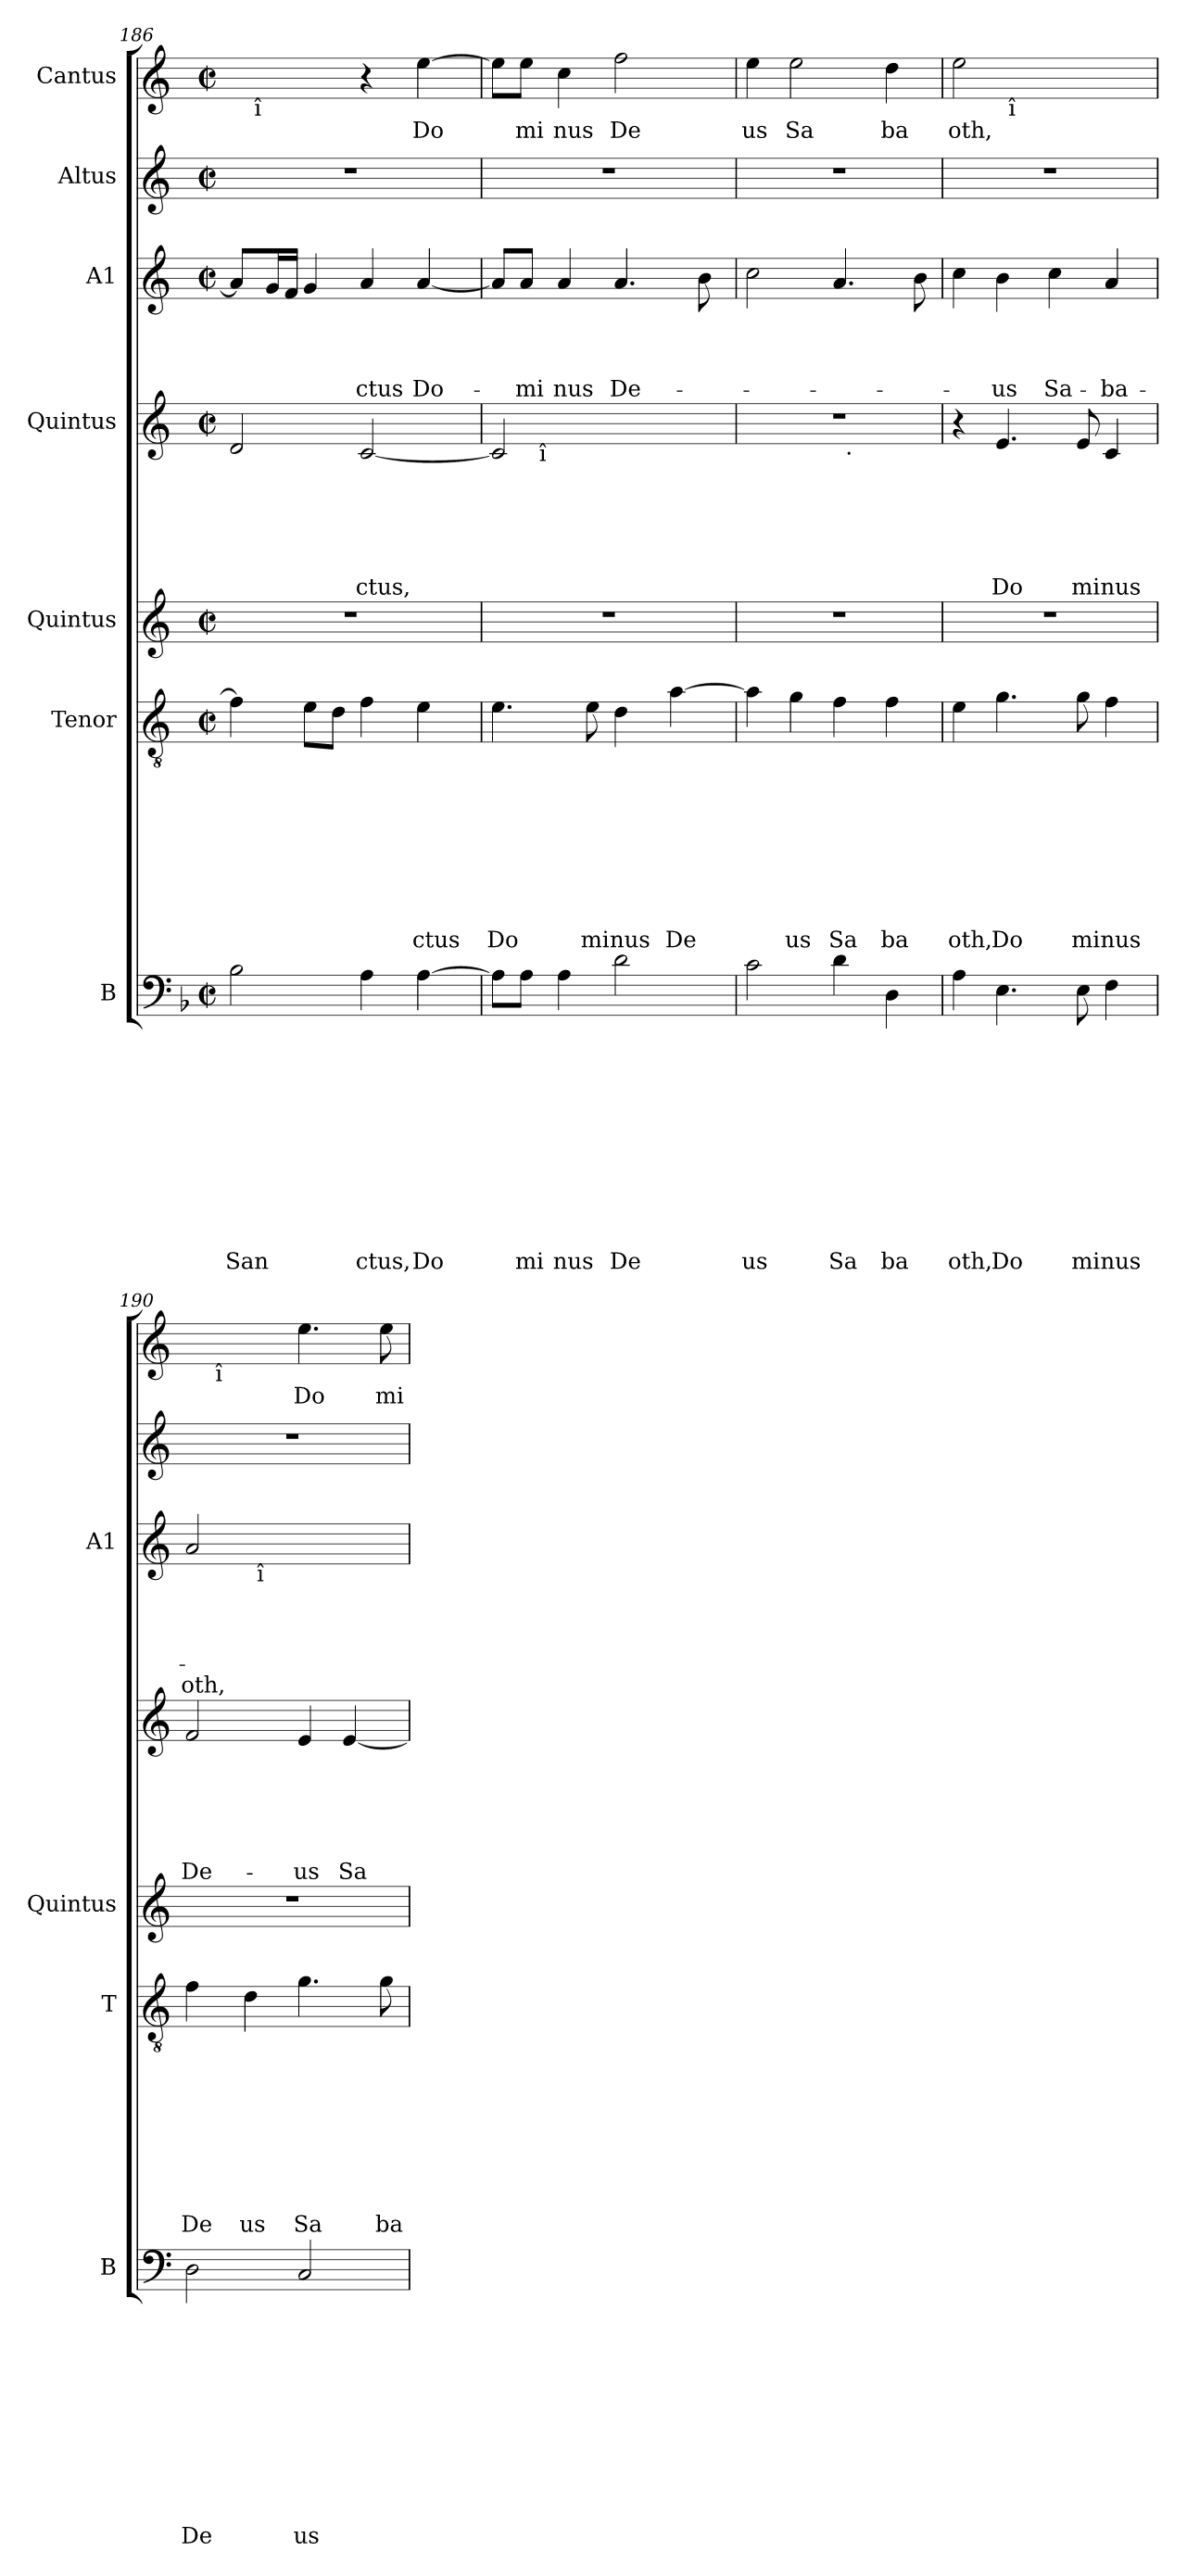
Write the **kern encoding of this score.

**kern	**text	**text	**text	**text	**text	**text	**text	**text	**text	**text	**text	**kern	**text	**text	**text	**text	**text	**text	**text	**text	**text	**kern	**kern	**text	**text	**text	**text	**text	**text	**kern	**text	**text	**text	**text	**text	**kern	**kern	**text
*part7	*part7	*part7	*part7	*part7	*part7	*part7	*part7	*part7	*part7	*part7	*part7	*part6	*part6	*part6	*part6	*part6	*part6	*part6	*part6	*part6	*part6	*part5	*part4	*part4	*part4	*part4	*part4	*part4	*part4	*part3	*part3	*part3	*part3	*part3	*part3	*part2	*part1	*part1
*staff7	*staff7	*staff7	*staff7	*staff7	*staff7	*staff7	*staff7	*staff7	*staff7	*staff7	*staff7	*staff6	*staff6	*staff6	*staff6	*staff6	*staff6	*staff6	*staff6	*staff6	*staff6	*staff5	*staff4	*staff4	*staff4	*staff4	*staff4	*staff4	*staff4	*staff3	*staff3	*staff3	*staff3	*staff3	*staff3	*staff2	*staff1	*staff1
*I"B	*	*	*	*	*	*	*	*	*	*	*	*I"Tenor	*	*	*	*	*	*	*	*	*	*I"Quintus	*I"Quintus	*	*	*	*	*	*	*I"A1	*	*	*	*	*	*I"Altus	*I"Cantus	*
*I'B	*	*	*	*	*	*	*	*	*	*	*	*I'T	*	*	*	*	*	*	*	*	*	*I'Quintus	*	*	*	*	*	*	*	*I'A1	*	*	*	*	*	*	*	*
*clefF4	*	*	*	*	*	*	*	*	*	*	*	*clefGv2	*	*	*	*	*	*	*	*	*	*clefG2	*clefG2	*	*	*	*	*	*	*clefG2	*	*	*	*	*	*clefG2	*clefG2	*
*k[b-]	*	*	*	*	*	*	*	*	*	*	*	*k[]	*	*	*	*	*	*	*	*	*	*k[]	*k[]	*	*	*	*	*	*	*k[]	*	*	*	*	*	*k[]	*k[]	*
*F:	*	*	*	*	*	*	*	*	*	*	*	*C:	*	*	*	*	*	*	*	*	*	*C:	*C:	*	*	*	*	*	*	*C:	*	*	*	*	*	*C:	*C:	*
*M2/2	*	*	*	*	*	*	*	*	*	*	*	*M2/2	*	*	*	*	*	*	*	*	*	*M2/2	*M2/2	*	*	*	*	*	*	*M2/2	*	*	*	*	*	*M2/2	*M2/2	*
*met(c|)	*	*	*	*	*	*	*	*	*	*	*	*met(c|)	*	*	*	*	*	*	*	*	*	*met(c|)	*met(c|)	*	*	*	*	*	*	*met(c|)	*	*	*	*	*	*met(c|)	*met(c|)	*
=186	=186	=186	=186	=186	=186	=186	=186	=186	=186	=186	=186	=186	=186	=186	=186	=186	=186	=186	=186	=186	=186	=186	=186	=186	=186	=186	=186	=186	=186	=186	=186	=186	=186	=186	=186	=186	=186	=186
!	!	!	!	!	!	!	!	!	!	!	!LO:LY:b	!	!	!	!	!	!	!	!	!	!	!	!	!	!	!	!	!	!	!	!	!	!	!	!	!	!	!
*	*	*	*	*	*	*	*	*	*	*	*	*	*	*	*	*	*	*	*	*	*	*	*	*	*	*	*	*	*	*	*	*	*	*	*	*	*^	*
2B-\	.	.	.	.	.	.	.	.	.	.	San	4f\]	.	.	.	.	.	.	.	.	.	1r	2d/	.	.	.	.	.	.	8a/L]	.	.	.	.	.	1r	2ryy	16.ryy	.
!	!	!	!	!	!	!	!	!	!	!	!	!	!	!	!	!	!	!	!	!	!	!	!	!	!	!	!	!	!	!	!	!	!	!	!	!	!	!LO:TX:b:t=î	!
.	.	.	.	.	.	.	.	.	.	.	.	.	.	.	.	.	.	.	.	.	.	.	.	.	.	.	.	.	.	.	.	.	.	.	.	.	.	2ryy	.
.	.	.	.	.	.	.	.	.	.	.	.	.	.	.	.	.	.	.	.	.	.	.	.	.	.	.	.	.	.	16g/L	.	.	.	.	.	.	.	.	.
.	.	.	.	.	.	.	.	.	.	.	.	.	.	.	.	.	.	.	.	.	.	.	.	.	.	.	.	.	.	16f/JJ	.	.	.	.	.	.	.	.	.
.	.	.	.	.	.	.	.	.	.	.	.	8e\L	.	.	.	.	.	.	.	.	.	.	.	.	.	.	.	.	.	4g/	.	.	.	.	.	.	.	.	.
.	.	.	.	.	.	.	.	.	.	.	.	8d\J	.	.	.	.	.	.	.	.	.	.	.	.	.	.	.	.	.	.	.	.	.	.	.	.	.	.	.
!	!	!	!	!	!	!	!	!	!	!	!LO:LY:b	!	!	!	!	!	!	!	!	!	!	!	!	!	!	!	!	!	!LO:LY:b	!	!	!	!	!LO:LY:b	!	!	!	!	!
4A\	.	.	.	.	.	.	.	.	.	.	ctus,	4f\	.	.	.	.	.	.	.	.	.	.	[<2c/	.	.	.	.	.	ctus,	4a/	.	.	.	-ctus	.	.	4r	.	.
.	.	.	.	.	.	.	.	.	.	.	.	.	.	.	.	.	.	.	.	.	.	.	.	.	.	.	.	.	.	.	.	.	.	.	.	.	.	4ryy	.
!	!	!	!	!	!	!	!	!	!	!	!LO:LY:b	!	!	!	!	!	!	!	!	!	!LO:LY:b	!	!	!	!	!	!	!	!	!	!	!	!	!LO:LY:b	!	!	!	!	!LO:LY:b
[>4A\	.	.	.	.	.	.	.	.	.	.	Do	4e\	.	.	.	.	.	.	.	.	ctus	.	.	.	.	.	.	.	.	[<4a/	.	.	.	Do-	.	.	[>4ee\	.	Do
.	.	.	.	.	.	.	.	.	.	.	.	.	.	.	.	.	.	.	.	.	.	.	.	.	.	.	.	.	.	.	.	.	.	.	.	.	.	8ryy	.
.	.	.	.	.	.	.	.	.	.	.	.	.	.	.	.	.	.	.	.	.	.	.	.	.	.	.	.	.	.	.	.	.	.	.	.	.	.	32ryy	.
=187	=187	=187	=187	=187	=187	=187	=187	=187	=187	=187	=187	=187	=187	=187	=187	=187	=187	=187	=187	=187	=187	=187	=187	=187	=187	=187	=187	=187	=187	=187	=187	=187	=187	=187	=187	=187	=187	=187	=187
!	!	!	!	!	!	!	!	!	!	!	!	!	!	!	!	!	!	!	!	!	!LO:LY:b	!	!	!	!	!	!	!	!	!	!	!	!	!	!	!	!	!	!
*	*	*	*	*	*	*	*	*	*	*	*	*	*	*	*	*	*	*	*	*	*	*	*^	*	*	*	*	*	*	*	*	*	*	*	*	*	*v	*v	*
8A\L]	.	.	.	.	.	.	.	.	.	.	.	4.e\	.	.	.	.	.	.	.	.	Do	1r	2c/]	8.ryy	.	.	.	.	.	.	8a/L]	.	.	.	.	.	1r	8ee\L]	.
!	!	!	!	!	!	!	!	!	!	!	!LO:LY:b	!	!	!	!	!	!	!	!	!	!	!	!	!	!	!	!	!	!	!	!	!	!	!	!LO:LY:b	!	!	!	!LO:LY:b
8A\J	.	.	.	.	.	.	.	.	.	.	mi	.	.	.	.	.	.	.	.	.	.	.	.	.	.	.	.	.	.	.	8a/J	.	.	.	-mi	.	.	8ee\J	mi
!	!	!	!	!	!	!	!	!	!	!	!	!	!	!	!	!	!	!	!	!	!	!	!	!LO:TX:b:t=î	!	!	!	!	!	!	!	!	!	!	!	!	!	!	!
.	.	.	.	.	.	.	.	.	.	.	.	.	.	.	.	.	.	.	.	.	.	.	.	2ryy	.	.	.	.	.	.	.	.	.	.	.	.	.	.	.
!	!	!	!	!	!	!	!	!	!	!	!LO:LY:b	!	!	!	!	!	!	!	!	!	!	!	!	!	!	!	!	!	!	!	!	!	!	!	!LO:LY:b	!	!	!	!LO:LY:b
4A\	.	.	.	.	.	.	.	.	.	.	nus	.	.	.	.	.	.	.	.	.	.	.	.	.	.	.	.	.	.	.	4a/	.	.	.	nus	.	.	4cc\	nus
!	!	!	!	!	!	!	!	!	!	!	!	!	!	!	!	!	!	!	!	!	!LO:LY:b	!	!	!	!	!	!	!	!	!	!	!	!	!	!	!	!	!	!
.	.	.	.	.	.	.	.	.	.	.	.	8e\	.	.	.	.	.	.	.	.	mi	.	.	.	.	.	.	.	.	.	.	.	.	.	.	.	.	.	.
!	!	!	!	!	!	!	!	!	!	!	!LO:LY:b	!	!	!	!	!	!	!	!	!	!LO:LY:b	!	!	!	!	!	!	!	!	!	!	!	!	!	!LO:LY:b	!	!	!	!LO:LY:b
2d\	.	.	.	.	.	.	.	.	.	.	De	4d\	.	.	.	.	.	.	.	.	nus	.	2ryy	.	.	.	.	.	.	.	4.a/	.	.	.	De-	.	.	2ff\	De
.	.	.	.	.	.	.	.	.	.	.	.	.	.	.	.	.	.	.	.	.	.	.	.	4ryy	.	.	.	.	.	.	.	.	.	.	.	.	.	.	.
!	!	!	!	!	!	!	!	!	!	!	!	!	!	!	!	!	!	!	!	!	!LO:LY:b	!	!	!	!	!	!	!	!	!	!	!	!	!	!	!	!	!	!
.	.	.	.	.	.	.	.	.	.	.	.	[>4a\	.	.	.	.	.	.	.	.	De	.	.	.	.	.	.	.	.	.	.	.	.	.	.	.	.	.	.
.	.	.	.	.	.	.	.	.	.	.	.	.	.	.	.	.	.	.	.	.	.	.	.	.	.	.	.	.	.	.	8b\	.	.	.	.	.	.	.	.
.	.	.	.	.	.	.	.	.	.	.	.	.	.	.	.	.	.	.	.	.	.	.	.	16ryy	.	.	.	.	.	.	.	.	.	.	.	.	.	.	.
=188	=188	=188	=188	=188	=188	=188	=188	=188	=188	=188	=188	=188	=188	=188	=188	=188	=188	=188	=188	=188	=188	=188	=188	=188	=188	=188	=188	=188	=188	=188	=188	=188	=188	=188	=188	=188	=188	=188	=188
!	!	!	!	!	!	!	!	!	!	!	!LO:LY:b	!	!	!	!	!	!	!	!	!	!	!	!	!	!	!	!	!	!	!	!	!	!	!	!	!	!	!	!LO:LY:b
2c\	.	.	.	.	.	.	.	.	.	.	us	4a\]	.	.	.	.	.	.	.	.	.	1r	1r	2ryy	.	.	.	.	.	.	2cc\	.	.	.	.	.	1r	4ee\	us
!	!	!	!	!	!	!	!	!	!	!	!	!	!	!	!	!	!	!	!	!	!LO:LY:b	!	!	!	!	!	!	!	!	!	!	!	!	!	!	!	!	!	!LO:LY:b
.	.	.	.	.	.	.	.	.	.	.	.	4g\	.	.	.	.	.	.	.	.	us	.	.	.	.	.	.	.	.	.	.	.	.	.	.	.	.	2ee\	Sa
!	!	!	!	!	!	!	!	!	!	!	!LO:LY:b	!	!	!	!	!	!	!	!	!	!LO:LY:b	!	!	!	!	!	!	!	!	!	!	!	!	!	!	!	!	!	!
4d\	.	.	.	.	.	.	.	.	.	.	Sa	4f\	.	.	.	.	.	.	.	.	Sa	.	.	32ryy	.	.	.	.	.	.	4.a/	.	.	.	.	.	.	.	.
!	!	!	!	!	!	!	!	!	!	!	!	!	!	!	!	!	!	!	!	!	!	!	!	!LO:TX:b:t=·	!	!	!	!	!	!	!	!	!	!	!	!	!	!	!
.	.	.	.	.	.	.	.	.	.	.	.	.	.	.	.	.	.	.	.	.	.	.	.	4...ryy	.	.	.	.	.	.	.	.	.	.	.	.	.	.	.
!	!	!	!	!	!	!	!	!	!	!	!LO:LY:b	!	!	!	!	!	!	!	!	!	!LO:LY:b	!	!	!	!	!	!	!	!	!	!	!	!	!	!	!	!	!	!LO:LY:b
4D\	.	.	.	.	.	.	.	.	.	.	ba	4f\	.	.	.	.	.	.	.	.	ba	.	.	.	.	.	.	.	.	.	.	.	.	.	.	.	.	4dd\	ba
.	.	.	.	.	.	.	.	.	.	.	.	.	.	.	.	.	.	.	.	.	.	.	.	.	.	.	.	.	.	.	8b\	.	.	.	.	.	.	.	.
=189	=189	=189	=189	=189	=189	=189	=189	=189	=189	=189	=189	=189	=189	=189	=189	=189	=189	=189	=189	=189	=189	=189	=189	=189	=189	=189	=189	=189	=189	=189	=189	=189	=189	=189	=189	=189	=189	=189	=189
!	!	!	!	!	!	!	!	!	!	!	!LO:LY:b	!	!	!	!	!	!	!	!	!	!LO:LY:b	!	!	!	!	!	!	!	!	!	!	!	!	!	!	!	!	!	!LO:LY:b
*	*	*	*	*	*	*	*	*	*	*	*	*	*	*	*	*	*	*	*	*	*	*	*v	*v	*	*	*	*	*	*	*	*	*	*	*	*	*	*^	*
4A\	.	.	.	.	.	.	.	.	.	.	oth,	4e\	.	.	.	.	.	.	.	.	oth,	1r	4r	.	.	.	.	.	.	4cc\	.	.	.	.	.	1r	2ee\	4ryy	oth,
!	!	!	!	!	!	!	!	!	!	!	!LO:LY:b	!	!	!	!	!	!	!	!	!	!LO:LY:b	!	!	!	!	!	!	!	!LO:LY:b	!	!	!	!	!LO:LY:b	!	!	!	!	!
4.E\	.	.	.	.	.	.	.	.	.	.	Do	4.g\	.	.	.	.	.	.	.	.	Do	.	4.e/	.	.	.	.	.	Do	4b\	.	.	.	-us	.	.	.	32ryy	.
!	!	!	!	!	!	!	!	!	!	!	!	!	!	!	!	!	!	!	!	!	!	!	!	!	!	!	!	!	!	!	!	!	!	!	!	!	!	!LO:TX:b:t=î	!
.	.	.	.	.	.	.	.	.	.	.	.	.	.	.	.	.	.	.	.	.	.	.	.	.	.	.	.	.	.	.	.	.	.	.	.	.	.	2ryy	.
!	!	!	!	!	!	!	!	!	!	!	!	!	!	!	!	!	!	!	!	!	!	!	!	!	!	!	!	!	!	!	!	!	!	!LO:LY:b	!	!	!	!	!
.	.	.	.	.	.	.	.	.	.	.	.	.	.	.	.	.	.	.	.	.	.	.	.	.	.	.	.	.	.	4cc\	.	.	.	Sa-	.	.	2ryy	.	.
!	!	!	!	!	!	!	!	!	!	!	!LO:LY:b	!	!	!	!	!	!	!	!	!	!LO:LY:b	!	!	!	!	!	!	!	!LO:LY:b	!	!	!	!	!	!	!	!	!	!
8E\	.	.	.	.	.	.	.	.	.	.	mi	8g\	.	.	.	.	.	.	.	.	mi	.	8e/	.	.	.	.	.	mi	.	.	.	.	.	.	.	.	.	.
!	!	!	!	!	!	!	!	!	!	!	!LO:LY:b	!	!	!	!	!	!	!	!	!	!LO:LY:b	!	!	!	!	!	!	!	!LO:LY:b	!	!	!	!	!LO:LY:b	!	!	!	!	!
4F\	.	.	.	.	.	.	.	.	.	.	nus	4f\	.	.	.	.	.	.	.	.	nus	.	4c/	.	.	.	.	.	nus	4a/	.	.	.	-ba-	.	.	.	.	.
.	.	.	.	.	.	.	.	.	.	.	.	.	.	.	.	.	.	.	.	.	.	.	.	.	.	.	.	.	.	.	.	.	.	.	.	.	.	8..ryy	.
!!LO:PB:g=z	!!
=190	=190	=190	=190	=190	=190	=190	=190	=190	=190	=190	=190	=190	=190	=190	=190	=190	=190	=190	=190	=190	=190	=190	=190	=190	=190	=190	=190	=190	=190	=190	=190	=190	=190	=190	=190	=190	=190	=190	=190
*k[]	*	*	*	*	*	*	*	*	*	*	*	*	*	*	*	*	*	*	*	*	*	*	*	*	*	*	*	*	*	*	*	*	*	*	*	*	*	*	*
*C:	*	*	*	*	*	*	*	*	*	*	*	*	*	*	*	*	*	*	*	*	*	*	*	*	*	*	*	*	*	*	*	*	*	*	*	*	*	*	*
!	!	!	!	!	!	!	!	!	!	!	!LO:LY:b	!	!	!	!	!	!	!	!	!	!LO:LY:b	!	!	!	!	!	!	!	!LO:LY:b	!	!	!	!	!	!LO:LY:b	!	!	!	!
*	*	*	*	*	*	*	*	*	*	*	*	*	*	*	*	*	*	*	*	*	*	*	*	*	*	*	*	*	*	*^	*	*	*	*	*	*	*	*	*
2D\	.	.	.	.	.	.	.	.	.	.	De	4f\	.	.	.	.	.	.	.	.	De	1r	2f/	.	.	.	.	.	De-	2a/	4ryy	.	.	.	.	oth,	1r	2ryy	8ryy	.
!	!	!	!	!	!	!	!	!	!	!	!	!	!	!	!	!	!	!	!	!	!	!	!	!	!	!	!	!	!	!	!	!	!	!	!	!	!	!	!LO:TX:b:t=î	!
.	.	.	.	.	.	.	.	.	.	.	.	.	.	.	.	.	.	.	.	.	.	.	.	.	.	.	.	.	.	.	.	.	.	.	.	.	.	.	2..ryy	.
!	!	!	!	!	!	!	!	!	!	!	!	!	!	!	!	!	!	!	!	!	!LO:LY:b	!	!	!	!	!	!	!	!	!	!	!	!	!	!	!	!	!	!	!
.	.	.	.	.	.	.	.	.	.	.	.	4d\	.	.	.	.	.	.	.	.	us	.	.	.	.	.	.	.	.	.	32ryy	.	.	.	.	.	.	.	.	.
!	!	!	!	!	!	!	!	!	!	!	!	!	!	!	!	!	!	!	!	!	!	!	!	!	!	!	!	!	!	!	!LO:TX:b:t=î	!	!	!	!	!	!	!	!	!
.	.	.	.	.	.	.	.	.	.	.	.	.	.	.	.	.	.	.	.	.	.	.	.	.	.	.	.	.	.	.	2ryy	.	.	.	.	.	.	.	.	.
!	!	!	!	!	!	!	!	!	!	!	!LO:LY:b	!	!	!	!	!	!	!	!	!	!LO:LY:b	!	!	!	!	!	!	!	!LO:LY:b	!	!	!	!	!	!	!	!	!	!	!LO:LY:b
2C/	.	.	.	.	.	.	.	.	.	.	us	4.g\	.	.	.	.	.	.	.	.	Sa	.	4e/	.	.	.	.	.	-us	2ryy	.	.	.	.	.	.	.	4.ee\	.	Do
!	!	!	!	!	!	!	!	!	!	!	!	!	!	!	!	!	!	!	!	!	!	!	!	!	!	!	!	!	!LO:LY:b	!	!	!	!	!	!	!	!	!	!	!
.	.	.	.	.	.	.	.	.	.	.	.	.	.	.	.	.	.	.	.	.	.	.	[<4e/	.	.	.	.	.	Sa-	.	.	.	.	.	.	.	.	.	.	.
.	.	.	.	.	.	.	.	.	.	.	.	.	.	.	.	.	.	.	.	.	.	.	.	.	.	.	.	.	.	.	8..ryy	.	.	.	.	.	.	.	.	.
!	!	!	!	!	!	!	!	!	!	!	!	!	!	!	!	!	!	!	!	!	!LO:LY:b	!	!	!	!	!	!	!	!	!	!	!	!	!	!	!	!	!	!	!LO:LY:b
.	.	.	.	.	.	.	.	.	.	.	.	8g\	.	.	.	.	.	.	.	.	ba	.	.	.	.	.	.	.	.	.	.	.	.	.	.	.	.	8ee\	.	mi
*	*	*	*	*	*	*	*	*	*	*	*	*	*	*	*	*	*	*	*	*	*	*	*	*	*	*	*	*	*	*v	*v	*	*	*	*	*	*	*v	*v	*
=	=	=	=	=	=	=	=	=	=	=	=	=	=	=	=	=	=	=	=	=	=	=	=	=	=	=	=	=	=	=	=	=	=	=	=	=	=	=
*-	*-	*-	*-	*-	*-	*-	*-	*-	*-	*-	*-	*-	*-	*-	*-	*-	*-	*-	*-	*-	*-	*-	*-	*-	*-	*-	*-	*-	*-	*-	*-	*-	*-	*-	*-	*-	*-	*-
